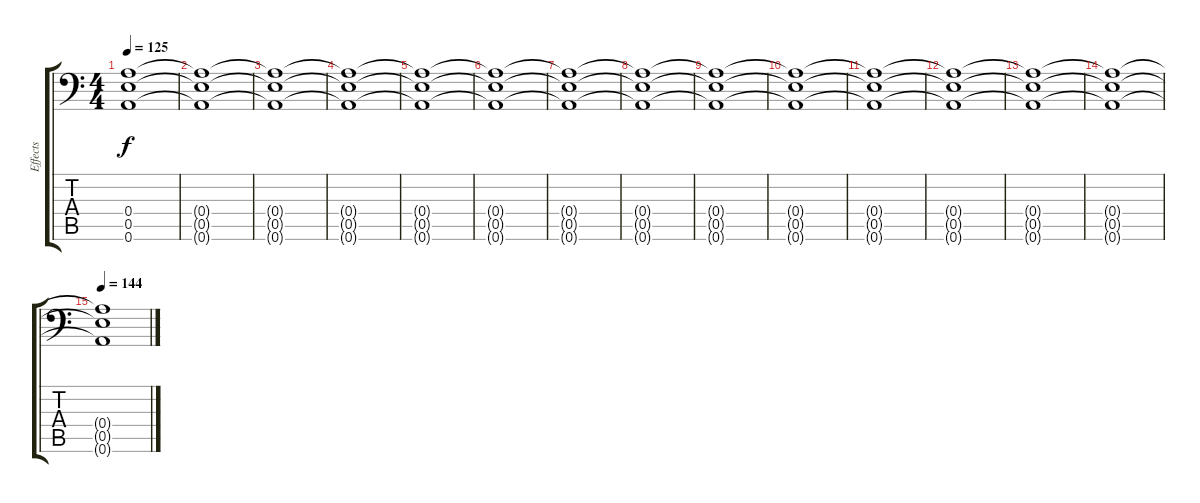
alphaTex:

\track ("Effects" "Effects") {instrument distortionguitar}
\staff {score tabs}
\tuning (B3 Gb3 D3 A2 E2 A1) {hide}
\ts (4 4)
\tempo 125
\clef f4
\ks c
(0.4{t} 0.5{t} 0.6{t}).1{dy f} |
(0.4{t} 0.5{t} 0.6{t}).1 |
(0.4{t} 0.5{t} 0.6{t}).1 |
(0.4{t} 0.5{t} 0.6{t}).1{volume 10} |
(0.4{t} 0.5{t} 0.6{t}).1 |
(0.4{t} 0.5{t} 0.6{t}).1 |
(0.4{t} 0.5{t} 0.6{t}).1 |
(0.4{t} 0.5{t} 0.6{t}).1 |
(0.4{t} 0.5{t} 0.6{t}).1{volume 7} |
(0.4{t} 0.5{t} 0.6{t}).1 |
(0.4{t} 0.5{t} 0.6{t}).1 |
(0.4{t} 0.5{t} 0.6{t}).1 |
(0.4{t} 0.5{t} 0.6{t}).1{volume 13} |
(0.4{t} 0.5{t} 0.6{t}).1 |
\tempo 144
(0.4{t} 0.5{t} 0.6{t}).1
